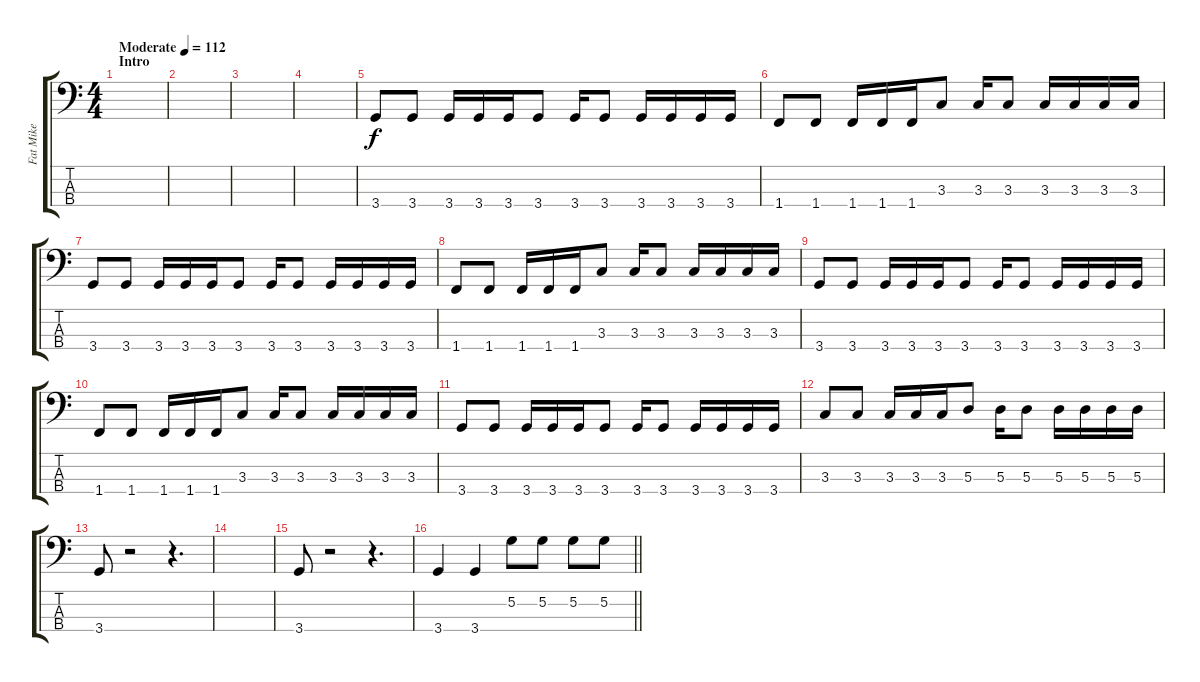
\track ("Fat Mike" "Fat Mike") {instrument electricbasspick}
\staff {score tabs}
\tuning (G2 D2 A1 E1) {hide}
\ts (4 4)
\section ("" "Intro")
\tempo (112 "Moderate")
\clef f4
\ks c
|
|
|
|
3.4.8 3.4.8 3.4.16 3.4.16 3.4.16 3.4.8 3.4.16 3.4.8 3.4.16 3.4.16 3.4.16 3.4.16 |
1.4.8 1.4.8 1.4.16 1.4.16 1.4.16 3.3.8 3.3.16 3.3.8 3.3.16 3.3.16 3.3.16 3.3.16 |
3.4.8 3.4.8 3.4.16 3.4.16 3.4.16 3.4.8 3.4.16 3.4.8 3.4.16 3.4.16 3.4.16 3.4.16 |
1.4.8 1.4.8 1.4.16 1.4.16 1.4.16 3.3.8 3.3.16 3.3.8 3.3.16 3.3.16 3.3.16 3.3.16 |
3.4.8 3.4.8 3.4.16 3.4.16 3.4.16 3.4.8 3.4.16 3.4.8 3.4.16 3.4.16 3.4.16 3.4.16 |
1.4.8 1.4.8 1.4.16 1.4.16 1.4.16 3.3.8 3.3.16 3.3.8 3.3.16 3.3.16 3.3.16 3.3.16 |
3.4.8 3.4.8 3.4.16 3.4.16 3.4.16 3.4.8 3.4.16 3.4.8 3.4.16 3.4.16 3.4.16 3.4.16 |
3.3.8 3.3.8 3.3.16 3.3.16 3.3.16 5.3.8 5.3.16 5.3.8 5.3.16 5.3.16 5.3.16 5.3.16 |
3.4.8 r.2 r.4{d} |
|
3.4.8 r.2 r.4{d} |
\barLineRight lightlight
3.4.4 3.4.4 5.2.8 5.2.8 5.2.8 5.2.8
